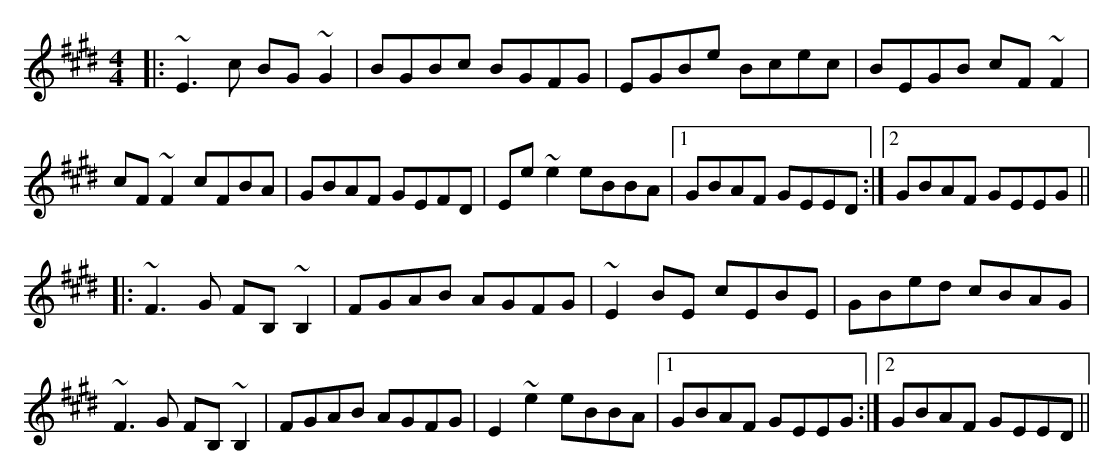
X:1
M:4/4
K:E
|:~E3c BG~G2|BGBc BGFG|EGBe Bcec|BEGB cF~F2|
cF~F2 cFBA|GBAF GEFD|Ee~e2 eBBA|1 GBAF GEED:|2 GBAF GEEG||
|:~F3G FB,~B,2|FGAB AGFG|~E2BE cEBE|GBed cBAG|
~F3G FB,~B,2|FGAB AGFG|E2~e2 eBBA|1 GBAF GEEG:|2 GBAF GEED||
